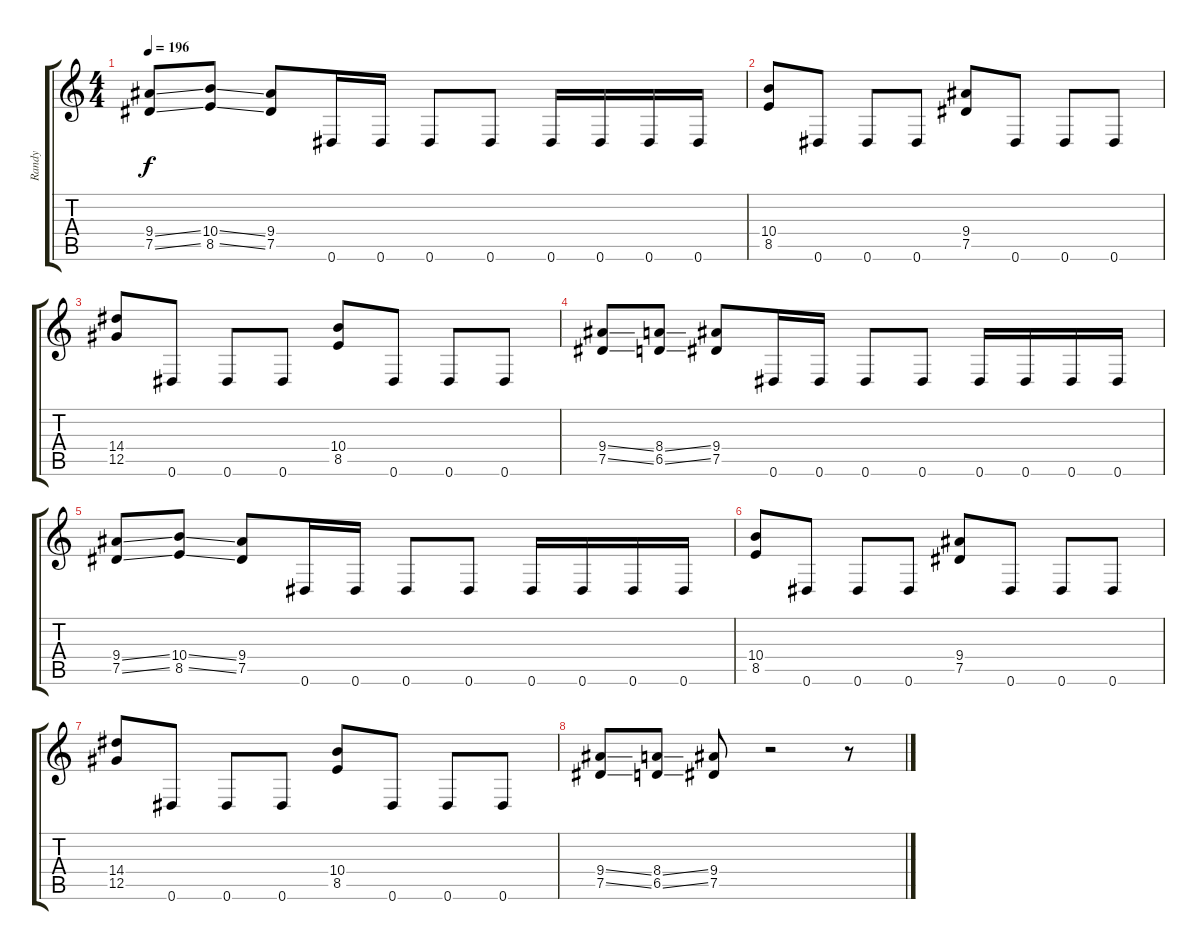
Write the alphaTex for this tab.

\track ("Randy" "Randy") {instrument distortionguitar}
\staff {score tabs}
\tuning (Eb4 Bb3 Gb3 Db3 Ab2 Eb2) {hide}
\ts (4 4)
\tempo 196
\clef g2
\ks c
(9.4{ss} 7.5{ss}).8{dy f} (10.4{ss} 8.5{ss}).8 (9.4 7.5).8 0.6.16 0.6.16 0.6.8 0.6.8 0.6.16 0.6.16 0.6.16 0.6.16 |
(10.4 8.5).8 0.6.8 0.6.8 0.6.8 (9.4 7.5).8 0.6.8 0.6.8 0.6.8 |
(14.4 12.5).8 0.6.8 0.6.8 0.6.8 (10.4 8.5).8 0.6.8 0.6.8 0.6.8 |
(9.4{ss} 7.5{ss}).8 (8.4{ss} 6.5{ss}).8 (9.4 7.5).8 0.6.16 0.6.16 0.6.8 0.6.8 0.6.16 0.6.16 0.6.16 0.6.16 |
(9.4{ss} 7.5{ss}).8 (10.4{ss} 8.5{ss}).8 (9.4 7.5).8 0.6.16 0.6.16 0.6.8 0.6.8 0.6.16 0.6.16 0.6.16 0.6.16 |
(10.4 8.5).8 0.6.8 0.6.8 0.6.8 (9.4 7.5).8 0.6.8 0.6.8 0.6.8 |
(14.4 12.5).8 0.6.8 0.6.8 0.6.8 (10.4 8.5).8 0.6.8 0.6.8 0.6.8 |
(9.4{ss} 7.5{ss}).8 (8.4{ss} 6.5{ss}).8 (9.4 7.5).8 r.2 r.8
